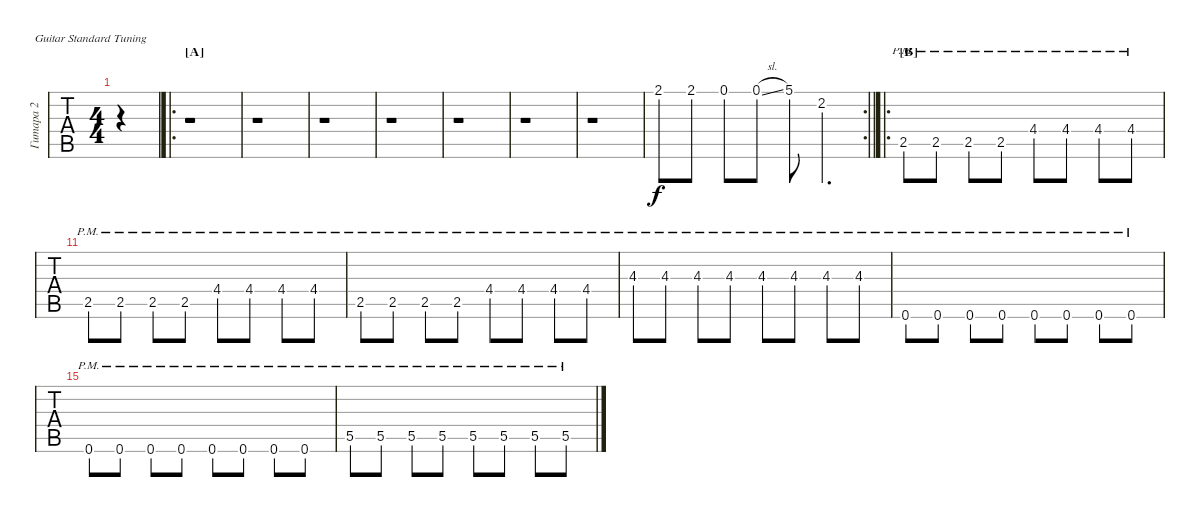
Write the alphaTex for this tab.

\bracketExtendMode groupsimilarinstruments
\multiTrackTrackNamePolicy hidden
\firstSystemTrackNameMode fullname
\otherSystemsTrackNameMode fullname
\otherSystemsTrackNameOrientation horizontal
\defaultBarNumberDisplay FirstOfSystem
\track ("Гитара 2" "S-Gt") {instrument acousticguitarsteel}
\staff {tabs}
\tuning (E4 B3 G3 D3 A2 E2)
\ts (4 4)
\ac
\tempo (170 "Moderate" hide)
\clef g2
\scale
0.324227
\ks bminor
|
\ro
\beaming (8 2 2 2 2)
\section ("A" "")
\scale
0.67619 r.1 |
\scale 0
r.1 |
\scale 0
r.1 |
\scale 0
r.1 |
\scale 0
r.1 |
\scale 0
r.1 |
\scale 0
r.1 |
\rc 2
\barLineRight lightlight
2.1.8 2.1.8 0.1.8 0.1{sl}.8 5.1.8 2.2.4{d} |
\ro
\section ("B" "")
2.5{pm}.8 2.5{pm}.8 2.5{pm}.8 2.5{pm}.8 4.4{pm}.8 4.4{pm}.8 4.4{pm}.8 4.4{pm}.8 |
2.5{pm}.8 2.5{pm}.8 2.5{pm}.8 2.5{pm}.8 4.4{pm}.8 4.4{pm}.8 4.4{pm}.8 4.4{pm}.8 |
2.5{pm}.8 2.5{pm}.8 2.5{pm}.8 2.5{pm}.8 4.4{pm}.8 4.4{pm}.8 4.4{pm}.8 4.4{pm}.8 |
4.3{pm}.8 4.3{pm}.8 4.3{pm}.8 4.3{pm}.8 4.3{pm}.8 4.3{pm}.8 4.3{pm}.8 4.3{pm}.8 |
0.6{pm}.8 0.6{pm}.8 0.6{pm}.8 0.6{pm}.8 0.6{pm}.8 0.6{pm}.8 0.6{pm}.8 0.6{pm}.8 |
0.6{pm}.8 0.6{pm}.8 0.6{pm}.8 0.6{pm}.8 0.6{pm}.8 0.6{pm}.8 0.6{pm}.8 0.6{pm}.8 |
5.5{pm}.8 5.5{pm}.8 5.5{pm}.8 5.5{pm}.8 5.5{pm}.8 5.5{pm}.8 5.5{pm}.8 5.5{pm}.8
